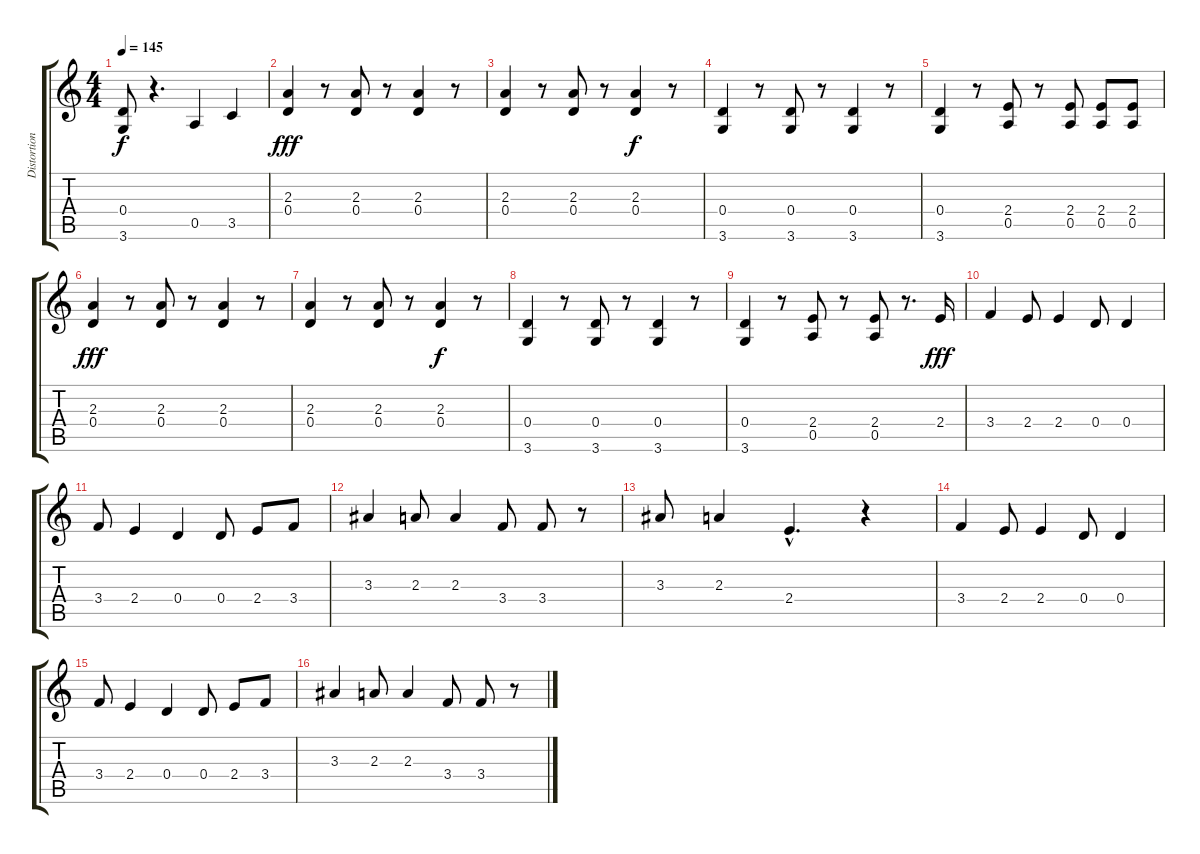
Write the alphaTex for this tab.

\track ("Distortion" "Distortion") {instrument distortionguitar}
\staff {score tabs}
\tuning (E4 B3 G3 D3 A2 E2) {hide}
\ts (4 4)
\tempo 145
\clef g2
\ks c
(0.4 3.6).8{dy f} r.4{d} 0.5.4 3.5.4 |
(2.3 0.4).4{dy fff} r.8 (2.3 0.4).8 r.8 (2.3 0.4).4 r.8 |
(2.3 0.4).4 r.8 (2.3 0.4).8 r.8 (2.3 0.4).4{dy f} r.8 |
(0.4 3.6).4 r.8 (0.4 3.6).8 r.8 (0.4 3.6).4 r.8 |
(0.4 3.6).4 r.8 (2.4 0.5).8 r.8 (2.4 0.5).8 (2.4 0.5).8 (2.4 0.5).8 |
(2.3 0.4).4{dy fff} r.8 (2.3 0.4).8 r.8 (2.3 0.4).4 r.8 |
(2.3 0.4).4 r.8 (2.3 0.4).8 r.8 (2.3 0.4).4{dy f} r.8 |
(0.4 3.6).4 r.8 (0.4 3.6).8 r.8 (0.4 3.6).4 r.8 |
(0.4 3.6).4 r.8 (2.4 0.5).8 r.8 (2.4 0.5).8 r.8{d} 2.4.16{dy fff} |
3.4.4 2.4.8 2.4.4 0.4.8 0.4.4 |
3.4.8 2.4.4 0.4.4 0.4.8 2.4.8 3.4.8 |
3.3.4 2.3.8 2.3.4 3.4.8 3.4.8 r.8 |
3.3.8 2.3.4 2.4{hac}.4{d} r.4 |
3.4.4 2.4.8 2.4.4 0.4.8 0.4.4 |
3.4.8 2.4.4 0.4.4 0.4.8 2.4.8 3.4.8 |
3.3.4 2.3.8 2.3.4 3.4.8 3.4.8 r.8
